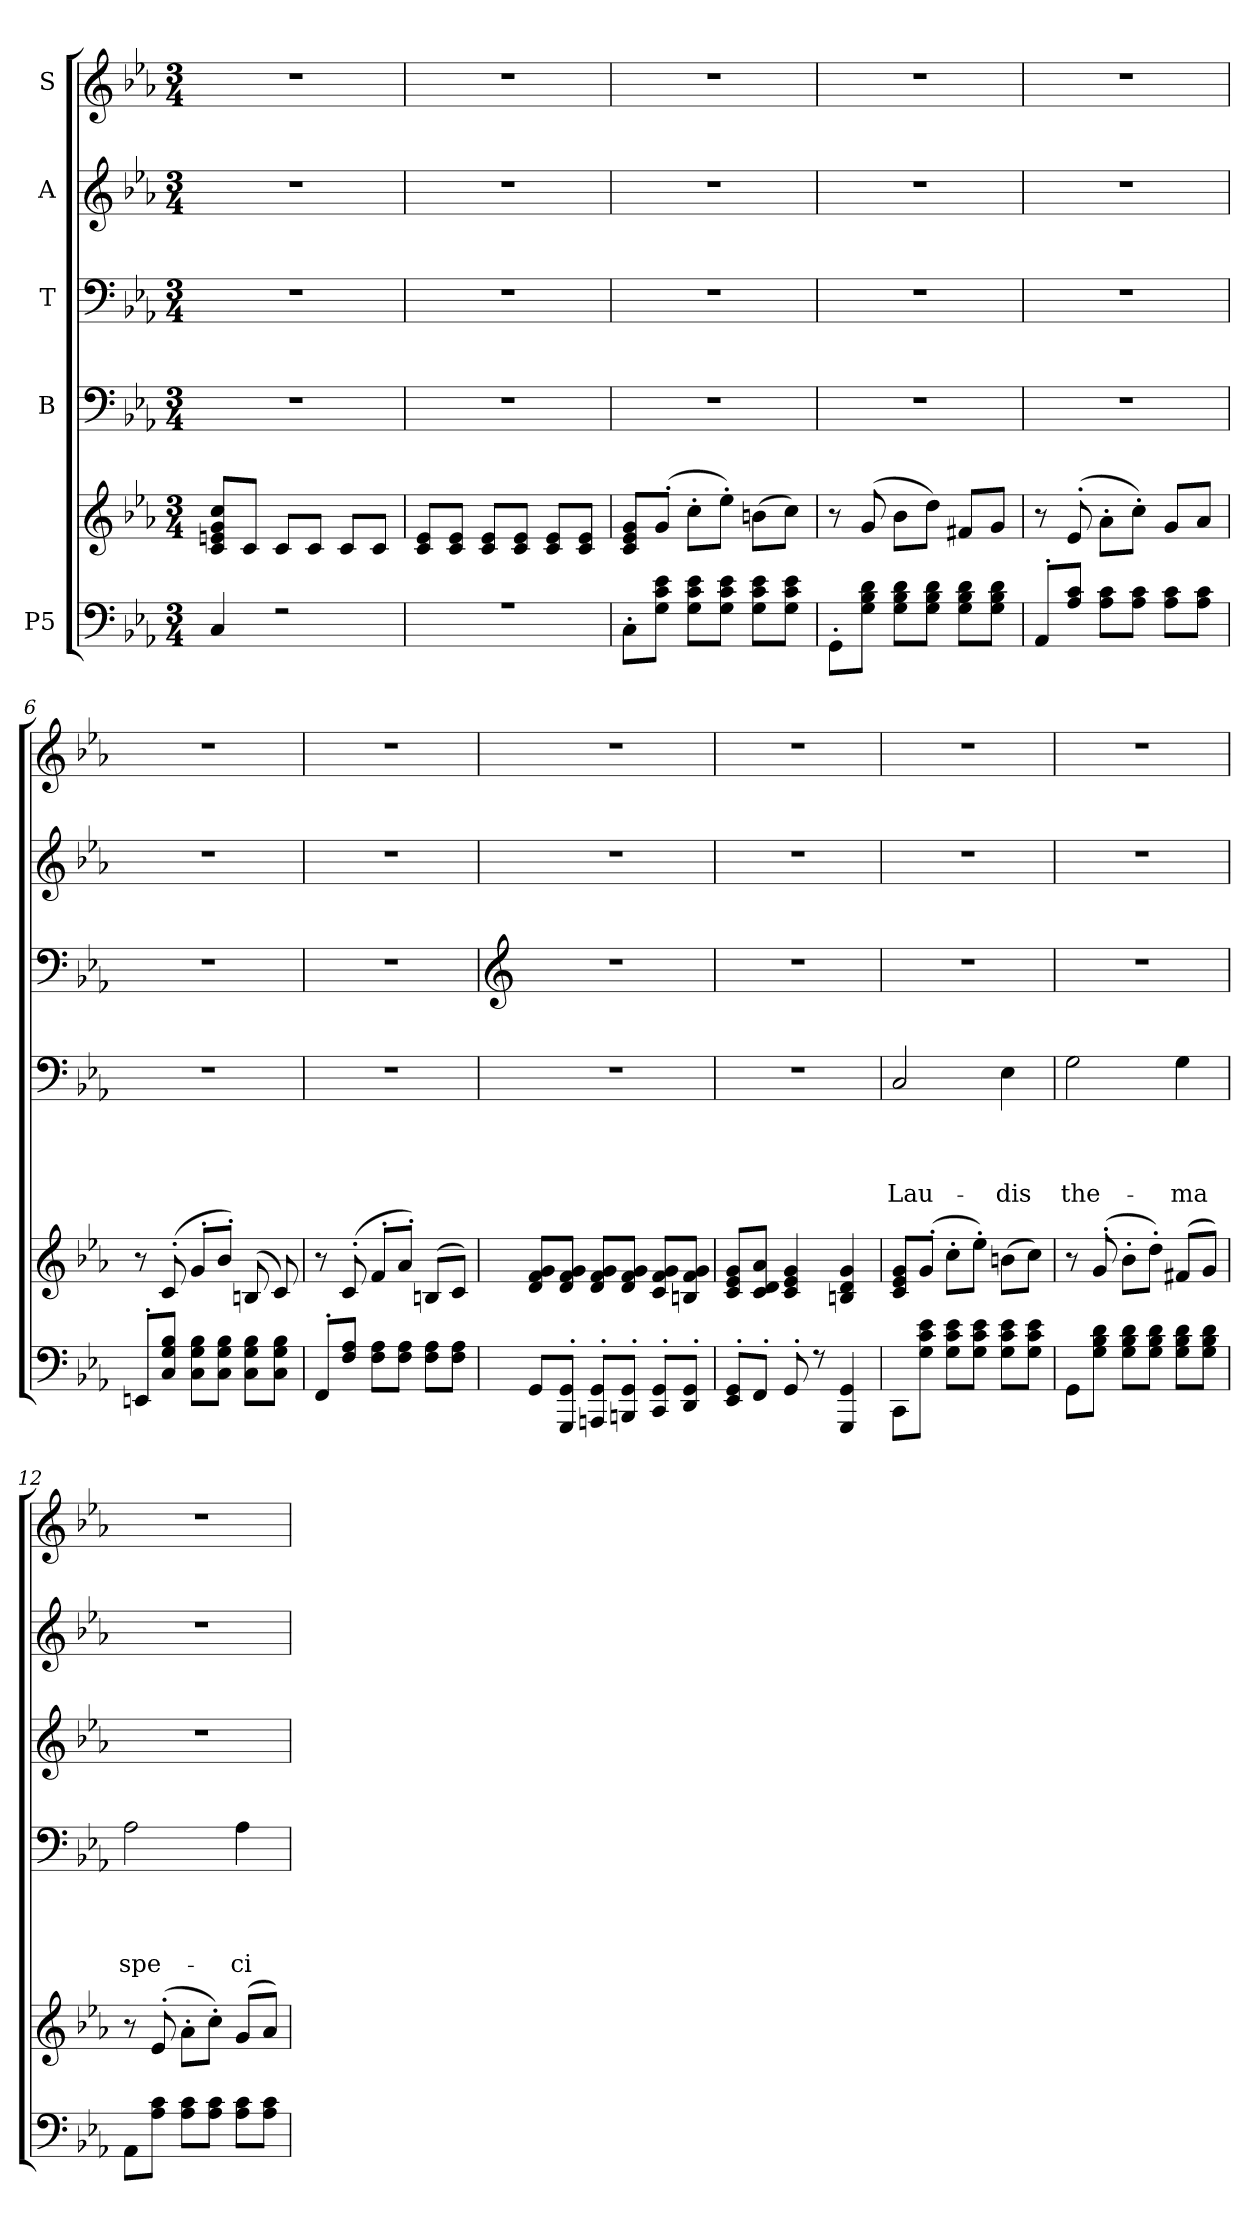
**kern	**kern	**kern	**text	**text	**text	**text	**kern	**kern	**kern
*part5	*part5	*part4	*part4	*part4	*part4	*part4	*part3	*part2	*part1
*staff6	*staff5	*staff4	*staff4	*staff4	*staff4	*staff4	*staff3	*staff2	*staff1
*I"P5	*	*I"B	*	*	*	*	*I"T	*I"A	*I"S
*clefF4	*clefG2	*clefF4	*	*	*	*	*clefF4	*clefG2	*clefG2
*k[b-e-a-]	*k[b-e-a-]	*k[b-e-a-]	*	*	*	*	*k[b-e-a-]	*k[b-e-a-]	*k[b-e-a-]
*E-:	*E-:	*E-:	*	*	*	*	*E-:	*E-:	*E-:
*M3/4	*M3/4	*M3/4	*	*	*	*	*M3/4	*M3/4	*M3/4
*MM72	*MM72	*MM72	*	*	*	*	*MM72	*MM72	*MM72
=1	=1	=1	=1	=1	=1	=1	=1	=1	=1
*^	*^	*	*	*	*	*	*	*	*
*	*	*	*^	*	*	*	*	*	*	*	*
!	!	!	!	!	!LO:N:vis=1	!	!	!	!	!LO:N:vis=1	!LO:N:vis=1	!LO:N:vis=1
4C/	2.ryy	8c/ 8en/ 8g/ 8cc/L	2.ryy	2.ryy	2.r	.	.	.	.	2.r	2.r	2.r
.	.	8c/J	.	.	.	.	.	.	.	.	.	.
2r	.	8c/L	.	.	.	.	.	.	.	.	.	.
.	.	8c/J	.	.	.	.	.	.	.	.	.	.
.	.	8c/L	.	.	.	.	.	.	.	.	.	.
.	.	8c/J	.	.	.	.	.	.	.	.	.	.
=2	=2	=2	=2	=2	=2	=2	=2	=2	=2	=2	=2	=2
!LO:N:vis=1	!	!	!	!	!LO:N:vis=1	!	!	!	!	!LO:N:vis=1	!LO:N:vis=1	!LO:N:vis=1
2.r	2.ryy	8c/ 8e-/L	2.ryy	2.ryy	2.r	.	.	.	.	2.r	2.r	2.r
.	.	8c/ 8e-/J	.	.	.	.	.	.	.	.	.	.
.	.	8c/ 8e-/L	.	.	.	.	.	.	.	.	.	.
.	.	8c/ 8e-/J	.	.	.	.	.	.	.	.	.	.
.	.	8c/ 8e-/L	.	.	.	.	.	.	.	.	.	.
.	.	8c/ 8e-/J	.	.	.	.	.	.	.	.	.	.
=3	=3	=3	=3	=3	=3	=3	=3	=3	=3	=3	=3	=3
!	!	!	!	!	!LO:N:vis=1	!	!	!	!	!LO:N:vis=1	!LO:N:vis=1	!LO:N:vis=1
8C'>\L	2.ryy	8c/ 8e-/ 8g/L	2.ryy	2.ryy	2.r	.	.	.	.	2.r	2.r	2.r
8G\ 8c\ 8e-\J	.	(<8g'>/J	.	.	.	.	.	.	.	.	.	.
8G\ 8c\ 8e-\L	.	8cc'>\L	.	.	.	.	.	.	.	.	.	.
8G\ 8c\ 8e-\J	.	8ee-'>\J)	.	.	.	.	.	.	.	.	.	.
8G\ 8c\ 8e-\L	.	(>8bn\L	.	.	.	.	.	.	.	.	.	.
8G\ 8c\ 8e-\J	.	8cc\J)	.	.	.	.	.	.	.	.	.	.
=4	=4	=4	=4	=4	=4	=4	=4	=4	=4	=4	=4	=4
!	!	!	!	!	!LO:N:vis=1	!	!	!	!	!LO:N:vis=1	!LO:N:vis=1	!LO:N:vis=1
8GG'>\L	2.ryy	8r	2.ryy	2.ryy	2.r	.	.	.	.	2.r	2.r	2.r
8G\ 8B-\ 8d\J	.	(<8g/	.	.	.	.	.	.	.	.	.	.
8G\ 8B-\ 8d\L	.	8b-\L	.	.	.	.	.	.	.	.	.	.
8G\ 8B-\ 8d\J	.	8dd\J)	.	.	.	.	.	.	.	.	.	.
8G\ 8B-\ 8d\L	.	8f#X/L	.	.	.	.	.	.	.	.	.	.
8G\ 8B-\ 8d\J	.	8g/J	.	.	.	.	.	.	.	.	.	.
=5	=5	=5	=5	=5	=5	=5	=5	=5	=5	=5	=5	=5
!	!	!	!	!	!LO:N:vis=1	!	!	!	!	!LO:N:vis=1	!LO:N:vis=1	!LO:N:vis=1
8AA-'>/L	2.ryy	8r	2.ryy	2.ryy	2.r	.	.	.	.	2.r	2.r	2.r
8A-/ 8c/J	.	(<8e-'>/	.	.	.	.	.	.	.	.	.	.
8A-\ 8c\L	.	8a-'>\L	.	.	.	.	.	.	.	.	.	.
8A-\ 8c\J	.	8cc'>\J)	.	.	.	.	.	.	.	.	.	.
8A-\ 8c\L	.	8g/L	.	.	.	.	.	.	.	.	.	.
8A-\ 8c\J	.	8a-/J	.	.	.	.	.	.	.	.	.	.
=6	=6	=6	=6	=6	=6	=6	=6	=6	=6	=6	=6	=6
!	!	!	!	!	!LO:N:vis=1	!	!	!	!	!LO:N:vis=1	!LO:N:vis=1	!LO:N:vis=1
8EEn'>/L	2.ryy	8r	2.ryy	2.ryy	2.r	.	.	.	.	2.r	2.r	2.r
8C/ 8G/ 8B-/J	.	(<8c'>/	.	.	.	.	.	.	.	.	.	.
8C\ 8G\ 8B-\L	.	8g'>/L	.	.	.	.	.	.	.	.	.	.
8C\ 8G\ 8B-\J	.	8b-'>/J)	.	.	.	.	.	.	.	.	.	.
8C\ 8G\ 8B-\L	.	(<8Bn/	.	.	.	.	.	.	.	.	.	.
8C\ 8G\ 8B-\J	.	8c/)	.	.	.	.	.	.	.	.	.	.
=7	=7	=7	=7	=7	=7	=7	=7	=7	=7	=7	=7	=7
!	!	!	!	!	!LO:N:vis=1	!	!	!	!	!LO:N:vis=1	!LO:N:vis=1	!LO:N:vis=1
8FF'>/L	2.ryy	8r	2.ryy	2.ryy	2.r	.	.	.	.	2.r	2.r	2.r
8F/ 8A-/J	.	(<8c'>/	.	.	.	.	.	.	.	.	.	.
8F\ 8A-\L	.	8f'>/L	.	.	.	.	.	.	.	.	.	.
8F\ 8A-\J	.	8a-'>/J)	.	.	.	.	.	.	.	.	.	.
8F\ 8A-\L	.	(<8Bn/L	.	.	.	.	.	.	.	.	.	.
8F\ 8A-\J	.	8c/J)	.	.	.	.	.	.	.	.	.	.
!!LO:LB:g=z
=8	=8	=8	=8	=8	=8	=8	=8	=8	=8	=8	=8	=8
*	*	*	*	*	*	*	*	*	*	*clefG2	*	*
!	!	!	!	!	!LO:N:vis=1	!	!	!	!	!LO:N:vis=1	!LO:N:vis=1	!LO:N:vis=1
8GG/L	2.ryy	8d/ 8f/ 8g/L	2.ryy	2.ryy	2.r	.	.	.	.	2.r	2.r	2.r
8GGG/'> 8GG/'>J	.	8d/ 8f/ 8g/J	.	.	.	.	.	.	.	.	.	.
8AAAn/'> 8GG/'>L	.	8d/ 8f/ 8g/L	.	.	.	.	.	.	.	.	.	.
8BBBn/'> 8GG/'>J	.	8d/ 8f/ 8g/J	.	.	.	.	.	.	.	.	.	.
8CC/'> 8GG/'>L	.	8c/ 8f/ 8g/L	.	.	.	.	.	.	.	.	.	.
8DD/'> 8GG/'>J	.	8Bn/ 8f/ 8g/J	.	.	.	.	.	.	.	.	.	.
=9	=9	=9	=9	=9	=9	=9	=9	=9	=9	=9	=9	=9
!	!	!	!	!	!LO:N:vis=1	!	!	!	!	!LO:N:vis=1	!LO:N:vis=1	!LO:N:vis=1
8EE-/'> 8GG/'>L	2.ryy	8c/ 8e-/ 8g/L	2.ryy	2.ryy	2.r	.	.	.	.	2.r	2.r	2.r
8FF'>/J	.	8c/ 8d/ 8a-/J	.	.	.	.	.	.	.	.	.	.
8GG'>/	.	4c/ 4e-/ 4g/	.	.	.	.	.	.	.	.	.	.
8r	.	.	.	.	.	.	.	.	.	.	.	.
4GGG/ 4GG/	.	4Bn/ 4d/ 4g/	.	.	.	.	.	.	.	.	.	.
=10	=10	=10	=10	=10	=10	=10	=10	=10	=10	=10	=10	=10
!	!	!	!	!	!	!	!	!	!LO:LY:b	!LO:N:vis=1	!LO:N:vis=1	!LO:N:vis=1
8CC\L	2.ryy	8c/ 8e-/ 8g/L	2.ryy	2.ryy	2C/	.	.	.	Lau-	2.r	2.r	2.r
8G\ 8c\ 8e-\J	.	(<8g'>/J	.	.	.	.	.	.	.	.	.	.
8G\ 8c\ 8e-\L	.	8cc'>\L	.	.	.	.	.	.	.	.	.	.
8G\ 8c\ 8e-\J	.	8ee-'>\J)	.	.	.	.	.	.	.	.	.	.
!	!	!	!	!	!	!	!	!	!LO:LY:b	!	!	!
8G\ 8c\ 8e-\L	.	(>8bn\L	.	.	4E-\	.	.	.	-dis	.	.	.
8G\ 8c\ 8e-\J	.	8cc\J)	.	.	.	.	.	.	.	.	.	.
=11	=11	=11	=11	=11	=11	=11	=11	=11	=11	=11	=11	=11
!	!	!	!	!	!	!	!	!	!LO:LY:b	!LO:N:vis=1	!LO:N:vis=1	!LO:N:vis=1
8GG\L	2.ryy	8r	2.ryy	2.ryy	2G\	.	.	.	the-	2.r	2.r	2.r
8G\ 8B-\ 8d\J	.	(<8g'>/	.	.	.	.	.	.	.	.	.	.
8G\ 8B-\ 8d\L	.	8b-'>\L	.	.	.	.	.	.	.	.	.	.
8G\ 8B-\ 8d\J	.	8dd'>\J)	.	.	.	.	.	.	.	.	.	.
!	!	!	!	!	!	!	!	!	!LO:LY:b	!	!	!
8G\ 8B-\ 8d\L	.	(<8f#X/L	.	.	4G\	.	.	.	-ma	.	.	.
8G\ 8B-\ 8d\J	.	8g/J)	.	.	.	.	.	.	.	.	.	.
=12	=12	=12	=12	=12	=12	=12	=12	=12	=12	=12	=12	=12
!	!	!	!	!	!	!	!	!	!LO:LY:b	!LO:N:vis=1	!LO:N:vis=1	!LO:N:vis=1
8AA-\L	2.ryy	8r	2.ryy	2.ryy	2A-\	.	.	.	spe-	2.r	2.r	2.r
8A-\ 8c\J	.	(<8e-'>/	.	.	.	.	.	.	.	.	.	.
8A-\ 8c\L	.	8a-'>\L	.	.	.	.	.	.	.	.	.	.
8A-\ 8c\J	.	8cc'>\J)	.	.	.	.	.	.	.	.	.	.
!	!	!	!	!	!	!	!	!	!LO:LY:b	!	!	!
8A-\ 8c\L	.	(<8g/L	.	.	4A-\	.	.	.	-ci-	.	.	.
8A-\ 8c\J	.	8a-/J)	.	.	.	.	.	.	.	.	.	.
*v	*v	*	*	*	*	*	*	*	*	*	*	*
*	*v	*v	*v	*	*	*	*	*	*	*	*
=	=	=	=	=	=	=	=	=	=
*-	*-	*-	*-	*-	*-	*-	*-	*-	*-
